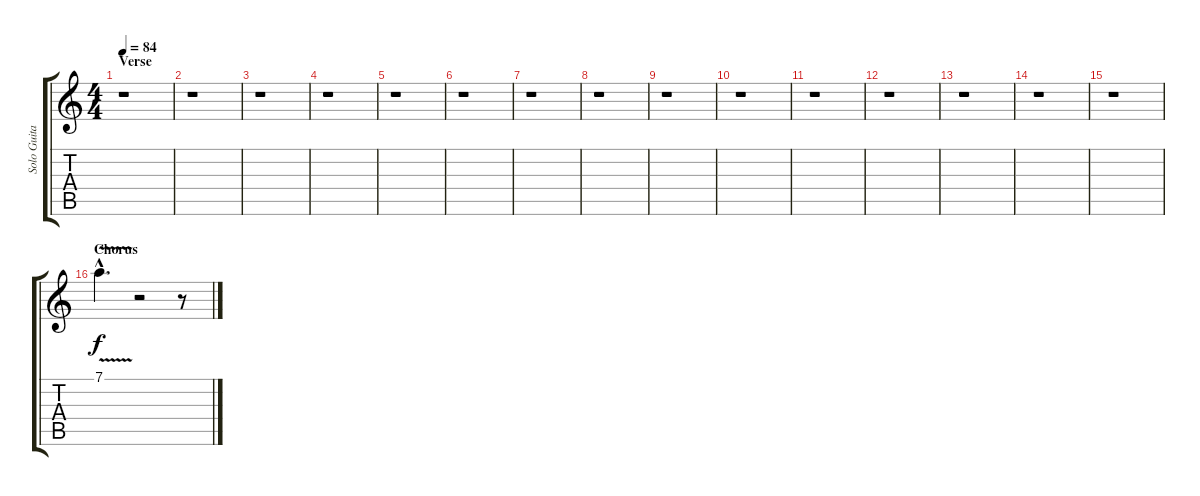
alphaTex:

\track ("Solo Guitar/Fill (Demir)" "Solo Guita") {instrument overdrivenguitar}
\staff {score tabs}
\tuning (D4 A3 F3 C3 G2 D2) {hide}
\ts (4 4)
\section ("" "Verse")
\tempo 84
\clef g2
\ks c
r.1{dy f} |
r.1 |
r.1 |
r.1 |
r.1 |
r.1 |
r.1 |
r.1 |
r.1 |
r.1 |
r.1 |
r.1 |
r.1 |
r.1 |
r.1 |
\section ("" "Chorus")
7.1{v hac}.4{d instrument guitarharmonics} r.2{instrument distortionguitar} r.8
